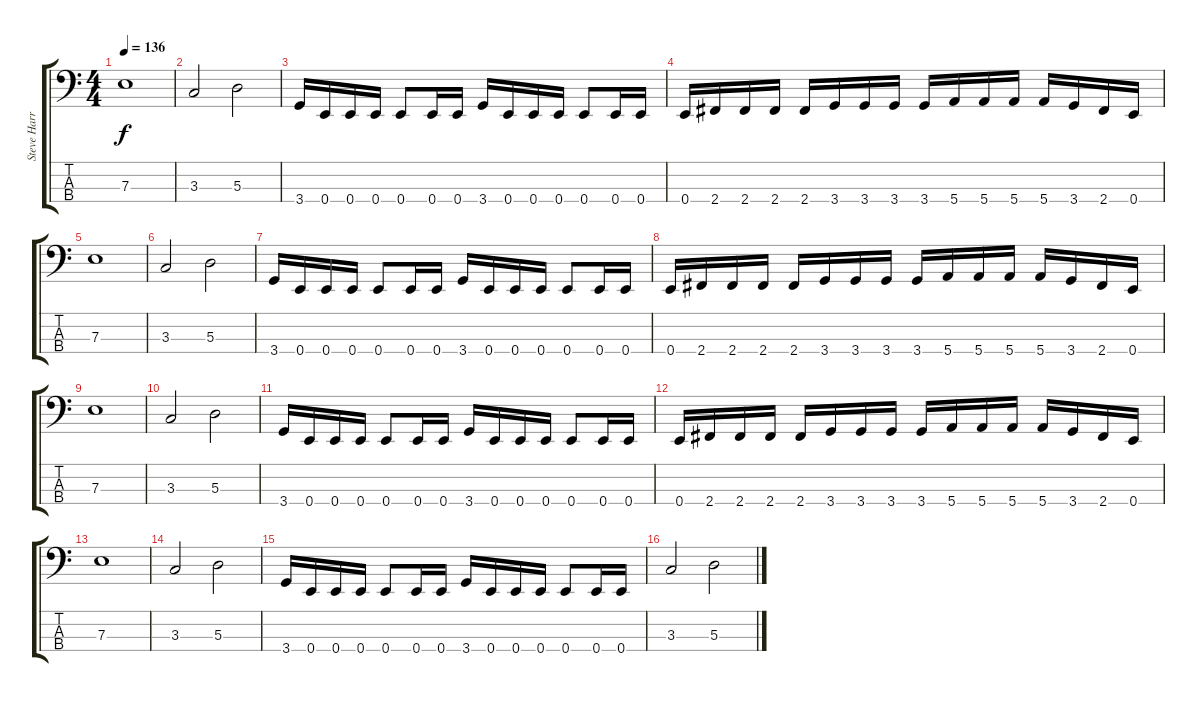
\track ("Steve Harris" "Steve Harr") {instrument electricbassfinger}
\staff {score tabs}
\tuning (G2 D2 A1 E1) {hide}
\ts (4 4)
\tempo 136
\clef f4
\ks c
7.3.1{dy f} |
3.3.2 5.3.2 |
3.4.16 0.4.16 0.4.16 0.4.16 0.4.8 0.4.16 0.4.16 3.4.16 0.4.16 0.4.16 0.4.16 0.4.8 0.4.16 0.4.16 |
0.4.16 2.4.16 2.4.16 2.4.16 2.4.16 3.4.16 3.4.16 3.4.16 3.4.16 5.4.16 5.4.16 5.4.16 5.4.16 3.4.16 2.4.16 0.4.16 |
7.3.1 |
3.3.2 5.3.2 |
3.4.16 0.4.16 0.4.16 0.4.16 0.4.8 0.4.16 0.4.16 3.4.16 0.4.16 0.4.16 0.4.16 0.4.8 0.4.16 0.4.16 |
0.4.16 2.4.16 2.4.16 2.4.16 2.4.16 3.4.16 3.4.16 3.4.16 3.4.16 5.4.16 5.4.16 5.4.16 5.4.16 3.4.16 2.4.16 0.4.16 |
7.3.1 |
3.3.2 5.3.2 |
3.4.16 0.4.16 0.4.16 0.4.16 0.4.8 0.4.16 0.4.16 3.4.16 0.4.16 0.4.16 0.4.16 0.4.8 0.4.16 0.4.16 |
0.4.16 2.4.16 2.4.16 2.4.16 2.4.16 3.4.16 3.4.16 3.4.16 3.4.16 5.4.16 5.4.16 5.4.16 5.4.16 3.4.16 2.4.16 0.4.16 |
7.3.1 |
3.3.2 5.3.2 |
3.4.16 0.4.16 0.4.16 0.4.16 0.4.8 0.4.16 0.4.16 3.4.16 0.4.16 0.4.16 0.4.16 0.4.8 0.4.16 0.4.16 |
3.3.2 5.3.2
